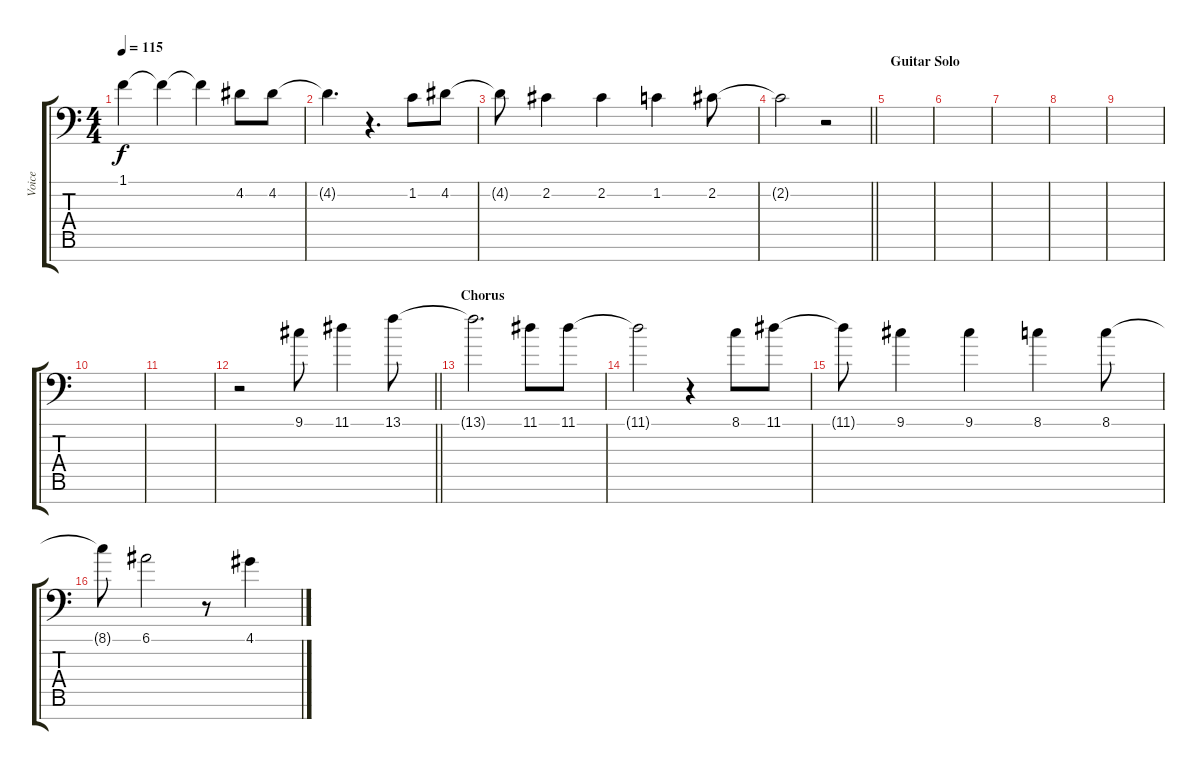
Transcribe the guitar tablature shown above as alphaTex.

\track ("Voice" "Voice") {instrument frenchhorn}
\staff {score tabs}
\tuning (E4 B3 G3 D3 A2 E2 C-1) {hide}
\ts (4 4)
\tempo 115
\clef f4
\ks c
1.1.4{dy f} 1.1{t}.4 1.1{t}.4 4.2.8 4.2.8 |
4.2{t}.4{d} r.4{d} 1.2.8 4.2.8 |
4.2{t}.8 2.2.4 2.2.4 1.2.4 2.2.8 |
\barLineRight lightlight
2.2{t}.2 r.2 |
\section ("" "Guitar Solo")
|
|
|
|
|
|
|
\barLineRight lightlight
r.2 9.1.8 11.1.4 13.1.8 |
\section ("" "Chorus")
13.1{t}.2{d} 11.1.8 11.1.8 |
11.1{t}.2 r.4 8.1.8 11.1.8 |
11.1{t}.8 9.1.4 9.1.4 8.1.4 8.1.8 |
8.1{t}.8 6.1.2 r.8 4.1.4
